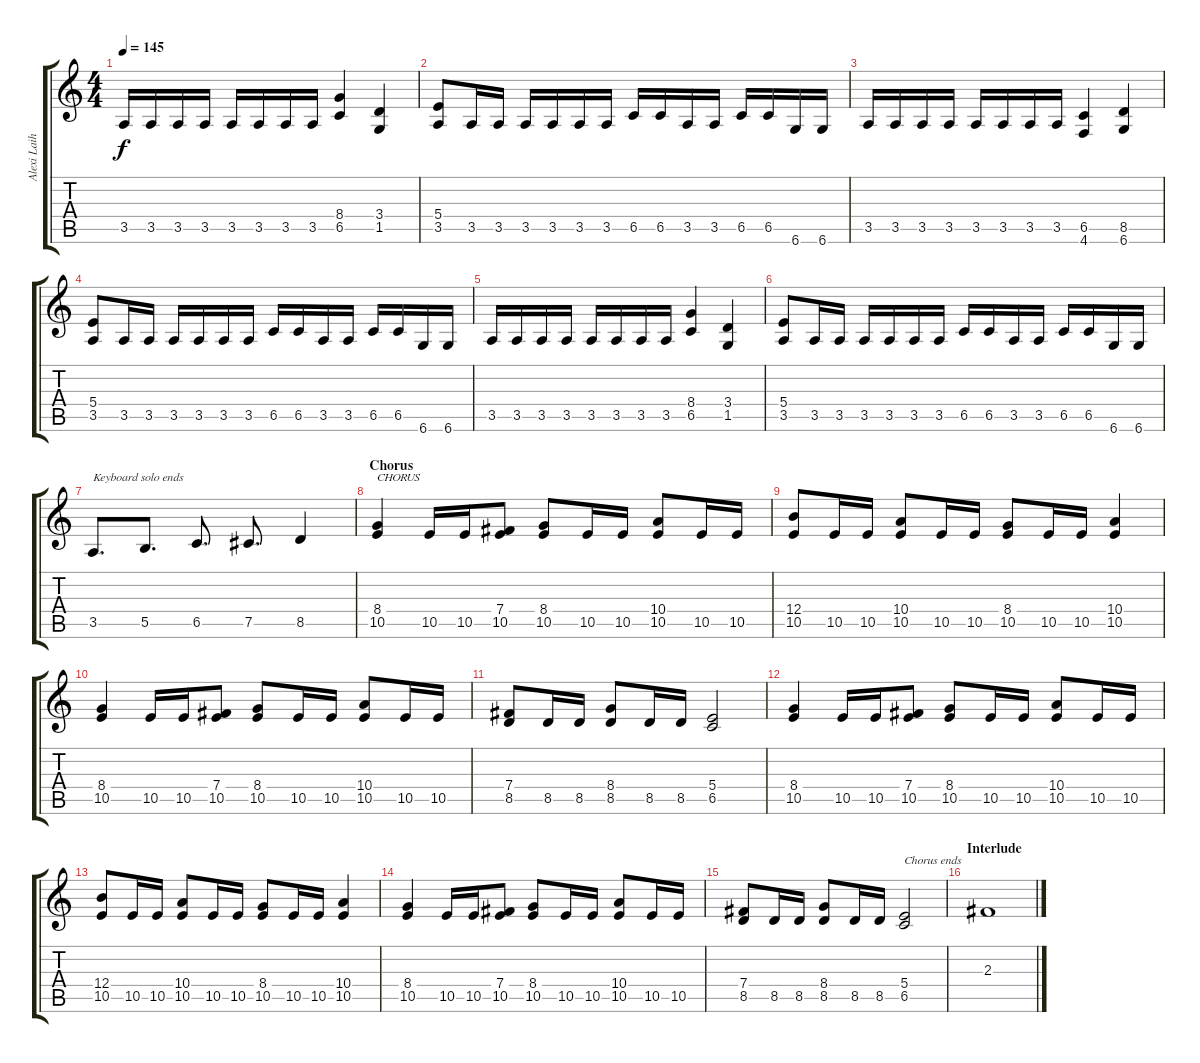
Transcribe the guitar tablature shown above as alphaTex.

\track ("Alexi Laiho" "Alexi Laih") {instrument distortionguitar}
\staff {score tabs}
\tuning (Db4 Ab3 E3 B2 Gb2 Db2) {hide}
\ts (4 4)
\tempo 145
\clef g2
\ks c
3.5.16{dy f} 3.5.16 3.5.16 3.5.16 3.5.16 3.5.16 3.5.16 3.5.16 (8.4 6.5).4 (3.4 1.5).4 |
(5.4 3.5).8 3.5.16 3.5.16 3.5.16 3.5.16 3.5.16 3.5.16 6.5.16 6.5.16 3.5.16 3.5.16 6.5.16 6.5.16 6.6.16 6.6.16 |
3.5.16 3.5.16 3.5.16 3.5.16 3.5.16 3.5.16 3.5.16 3.5.16 (6.5 4.6).4 (8.5 6.6).4 |
(5.4 3.5).8 3.5.16 3.5.16 3.5.16 3.5.16 3.5.16 3.5.16 6.5.16 6.5.16 3.5.16 3.5.16 6.5.16 6.5.16 6.6.16 6.6.16 |
3.5.16 3.5.16 3.5.16 3.5.16 3.5.16 3.5.16 3.5.16 3.5.16 (8.4 6.5).4 (3.4 1.5).4 |
(5.4 3.5).8 3.5.16 3.5.16 3.5.16 3.5.16 3.5.16 3.5.16 6.5.16 6.5.16 3.5.16 3.5.16 6.5.16 6.5.16 6.6.16 6.6.16 |
3.5.8{d txt "Keyboard solo ends"} 5.5.8{d} 6.5.8{d} 7.5.8{d} 8.5.4 |
\section ("" "Chorus")
(8.4 10.5).4{txt "CHORUS"} 10.5.16 10.5.16 (7.4 10.5).8 (8.4 10.5).8 10.5.16 10.5.16 (10.4 10.5).8 10.5.16 10.5.16 |
(12.4 10.5).8 10.5.16 10.5.16 (10.4 10.5).8 10.5.16 10.5.16 (8.4 10.5).8 10.5.16 10.5.16 (10.4 10.5).4 |
(8.4 10.5).4 10.5.16 10.5.16 (7.4 10.5).8 (8.4 10.5).8 10.5.16 10.5.16 (10.4 10.5).8 10.5.16 10.5.16 |
(7.4 8.5).8 8.5.16 8.5.16 (8.4 8.5).8 8.5.16 8.5.16 (5.4 6.5).2 |
(8.4 10.5).4 10.5.16 10.5.16 (7.4 10.5).8 (8.4 10.5).8 10.5.16 10.5.16 (10.4 10.5).8 10.5.16 10.5.16 |
(12.4 10.5).8 10.5.16 10.5.16 (10.4 10.5).8 10.5.16 10.5.16 (8.4 10.5).8 10.5.16 10.5.16 (10.4 10.5).4 |
(8.4 10.5).4 10.5.16 10.5.16 (7.4 10.5).8 (8.4 10.5).8 10.5.16 10.5.16 (10.4 10.5).8 10.5.16 10.5.16 |
(7.4 8.5).8 8.5.16 8.5.16 (8.4 8.5).8 8.5.16 8.5.16 (5.4 6.5).2{txt "Chorus ends"} |
\section ("" "Interlude")
2.3.1
